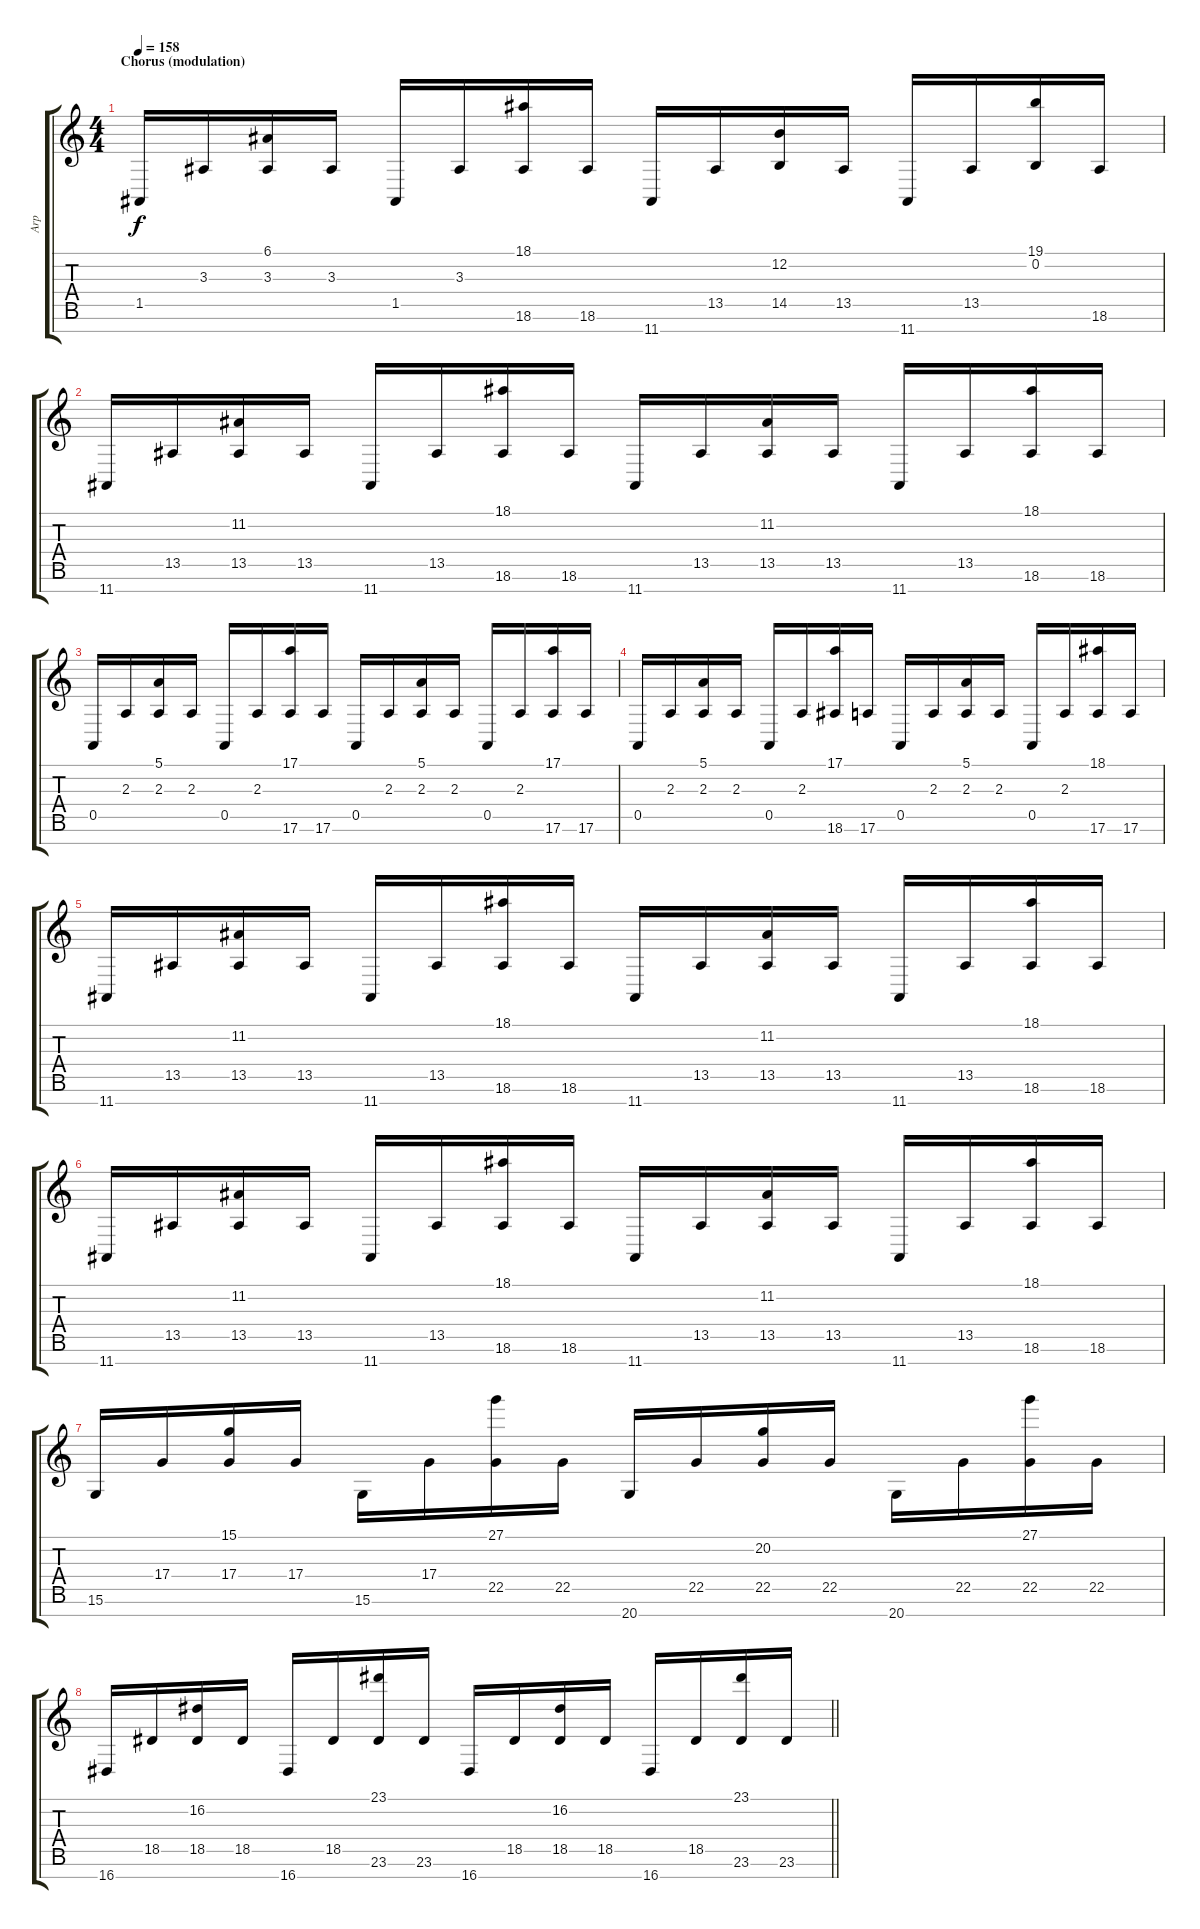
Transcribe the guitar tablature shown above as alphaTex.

\track ("Arp" "Arp") {instrument lead2sawtooth}
\staff {score tabs}
\tuning (E4 B3 G3 D3 A2 E2 B1) {hide}
\ts (4 4)
\section ("" "Chorus (modulation)")
\tempo 158
\clef g2
\ks c
1.5.16{dy f} 3.3.16 (6.1 3.3).16 3.3.16 1.5.16 3.3.16 (18.1 18.6).16 18.6.16 11.7.16 13.5.16 (12.2 14.5).16 13.5.16 11.7.16 13.5.16 (19.1 0.2).16 18.6.16 |
11.7.16 13.5.16 (11.2 13.5).16 13.5.16 11.7.16 13.5.16 (18.1 18.6).16 18.6.16 11.7.16 13.5.16 (11.2 13.5).16 13.5.16 11.7.16 13.5.16 (18.1 18.6).16 18.6.16 |
0.5.16 2.3.16 (5.1 2.3).16 2.3.16 0.5.16 2.3.16 (17.1 17.6).16 17.6.16 0.5.16 2.3.16 (5.1 2.3).16 2.3.16 0.5.16 2.3.16 (17.1 17.6).16 17.6.16 |
0.5.16 2.3.16 (5.1 2.3).16 2.3.16 0.5.16 2.3.16 (17.1 18.6).16 17.6.16 0.5.16 2.3.16 (5.1 2.3).16 2.3.16 0.5.16 2.3.16 (18.1 17.6).16 17.6.16 |
11.7.16 13.5.16 (11.2 13.5).16 13.5.16 11.7.16 13.5.16 (18.1 18.6).16 18.6.16 11.7.16 13.5.16 (11.2 13.5).16 13.5.16 11.7.16 13.5.16 (18.1 18.6).16 18.6.16 |
11.7.16 13.5.16 (11.2 13.5).16 13.5.16 11.7.16 13.5.16 (18.1 18.6).16 18.6.16 11.7.16 13.5.16 (11.2 13.5).16 13.5.16 11.7.16 13.5.16 (18.1 18.6).16 18.6.16 |
15.6.16 17.4.16 (15.1 17.4).16 17.4.16 15.6.16 17.4.16 (27.1 22.5).16 22.5.16 20.7.16 22.5.16 (20.2 22.5).16 22.5.16 20.7.16 22.5.16 (27.1 22.5).16 22.5.16 |
\barLineRight lightlight
16.7.16 18.5.16 (16.2 18.5).16 18.5.16 16.7.16 18.5.16 (23.1 23.6).16 23.6.16 16.7.16 18.5.16 (16.2 18.5).16 18.5.16 16.7.16 18.5.16 (23.1 23.6).16 23.6.16
